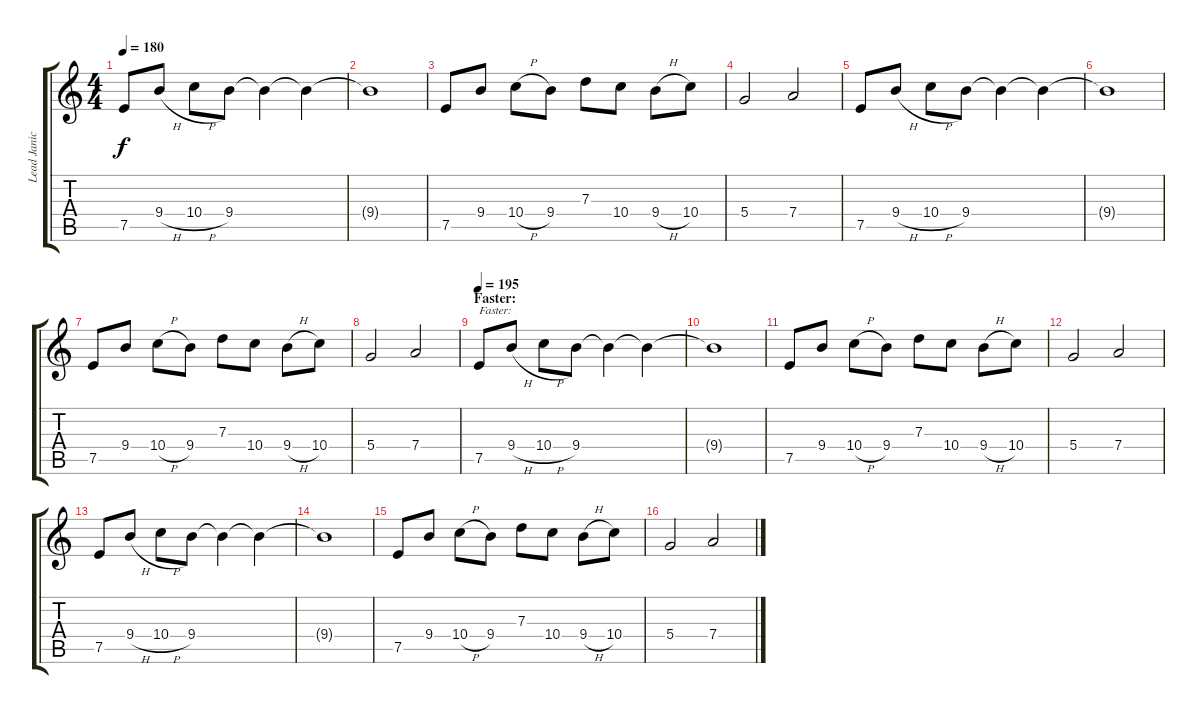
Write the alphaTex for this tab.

\track ("Lead Janick Gers" "Lead Janic") {instrument overdrivenguitar}
\staff {score tabs}
\tuning (E4 B3 G3 D3 A2 E2) {hide}
\ts (4 4)
\tempo 180
\clef g2
\ks c
7.5.8{dy f} 9.4{h}.8 10.4{h}.8 9.4.8 9.4{t}.4 9.4{t}.4 |
9.4{t}.1 |
7.5.8 9.4.8 10.4{h}.8 9.4.8 7.3.8 10.4.8 9.4{h}.8 10.4.8 |
5.4.2 7.4.2 |
7.5.8 9.4{h}.8 10.4{h}.8 9.4.8 9.4{t}.4 9.4{t}.4 |
9.4{t}.1 |
7.5.8 9.4.8 10.4{h}.8 9.4.8 7.3.8 10.4.8 9.4{h}.8 10.4.8 |
5.4.2 7.4.2 |
\section ("" "Faster:")
\tempo 195
7.5.8{txt "Faster:"} 9.4{h}.8 10.4{h}.8 9.4.8 9.4{t}.4 9.4{t}.4 |
9.4{t}.1 |
7.5.8 9.4.8 10.4{h}.8 9.4.8 7.3.8 10.4.8 9.4{h}.8 10.4.8 |
5.4.2 7.4.2 |
7.5.8 9.4{h}.8 10.4{h}.8 9.4.8 9.4{t}.4 9.4{t}.4 |
9.4{t}.1 |
7.5.8 9.4.8 10.4{h}.8 9.4.8 7.3.8 10.4.8 9.4{h}.8 10.4.8 |
5.4.2 7.4.2
